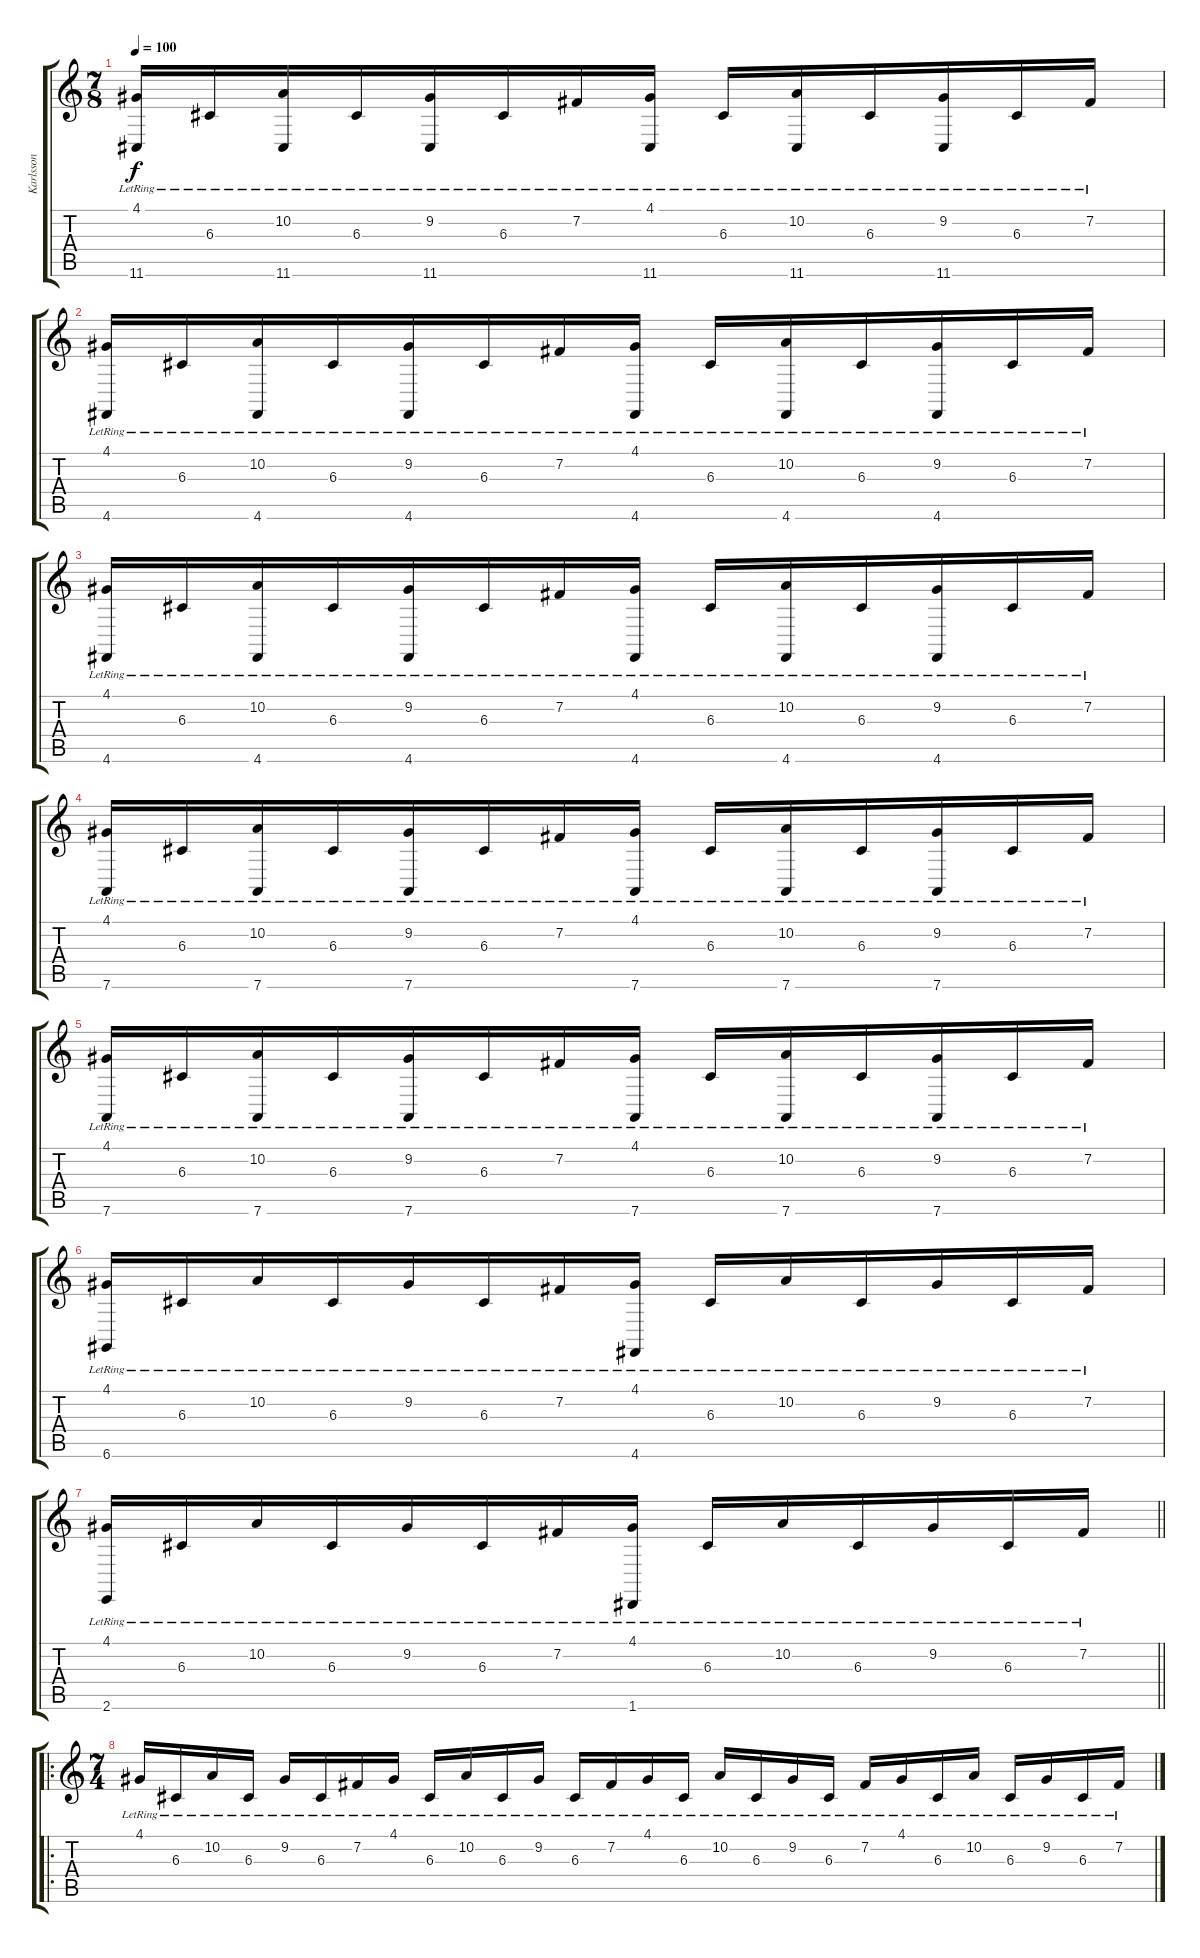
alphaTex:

\track ("Karlsson" "Karlsson") {instrument brightacousticpiano}
\staff {score tabs}
\tuning (E4 B3 G3 D3 A2 D2) {hide}
\ts (7 8)
\tempo 100
\clef g2
\ks c
(4.1{lr} 11.6{lr}).16{dy f} 6.3{lr}.16 (10.2{lr} 11.6{lr}).16 6.3{lr}.16 (9.2{lr} 11.6{lr}).16 6.3{lr}.16 7.2{lr}.16 (4.1{lr} 11.6{lr}).16 6.3{lr}.16 (10.2{lr} 11.6{lr}).16 6.3{lr}.16 (9.2{lr} 11.6{lr}).16 6.3{lr}.16 7.2{lr}.16 |
(4.1{lr} 4.6{lr}).16 6.3{lr}.16 (10.2{lr} 4.6{lr}).16 6.3{lr}.16 (9.2{lr} 4.6{lr}).16 6.3{lr}.16 7.2{lr}.16 (4.1{lr} 4.6{lr}).16 6.3{lr}.16 (10.2{lr} 4.6{lr}).16 6.3{lr}.16 (9.2{lr} 4.6{lr}).16 6.3{lr}.16 7.2{lr}.16 |
(4.1{lr} 4.6{lr}).16 6.3{lr}.16 (10.2{lr} 4.6{lr}).16 6.3{lr}.16 (9.2{lr} 4.6{lr}).16 6.3{lr}.16 7.2{lr}.16 (4.1{lr} 4.6{lr}).16 6.3{lr}.16 (10.2{lr} 4.6{lr}).16 6.3{lr}.16 (9.2{lr} 4.6{lr}).16 6.3{lr}.16 7.2{lr}.16 |
(4.1{lr} 7.6{lr}).16 6.3{lr}.16 (10.2{lr} 7.6{lr}).16 6.3{lr}.16 (9.2{lr} 7.6{lr}).16 6.3{lr}.16 7.2{lr}.16 (4.1{lr} 7.6{lr}).16 6.3{lr}.16 (10.2{lr} 7.6{lr}).16 6.3{lr}.16 (9.2{lr} 7.6{lr}).16 6.3{lr}.16 7.2{lr}.16 |
(4.1{lr} 7.6{lr}).16 6.3{lr}.16 (10.2{lr} 7.6{lr}).16 6.3{lr}.16 (9.2{lr} 7.6{lr}).16 6.3{lr}.16 7.2{lr}.16 (4.1{lr} 7.6{lr}).16 6.3{lr}.16 (10.2{lr} 7.6{lr}).16 6.3{lr}.16 (9.2{lr} 7.6{lr}).16 6.3{lr}.16 7.2{lr}.16 |
(4.1{lr} 6.6{lr}).16 6.3{lr}.16 10.2{lr}.16 6.3{lr}.16 9.2{lr}.16 6.3{lr}.16 7.2{lr}.16 (4.1{lr} 4.6{lr}).16 6.3{lr}.16 10.2{lr}.16 6.3{lr}.16 9.2{lr}.16 6.3{lr}.16 7.2{lr}.16 |
\barLineRight lightlight
(4.1{lr} 2.6{lr}).16 6.3{lr}.16 10.2{lr}.16 6.3{lr}.16 9.2{lr}.16 6.3{lr}.16 7.2{lr}.16 (4.1{lr} 1.6{lr}).16 6.3{lr}.16 10.2{lr}.16 6.3{lr}.16 9.2{lr}.16 6.3{lr}.16 7.2{lr}.16 |
\ro
\ts (7 4)
4.1{lr}.16 6.3{lr}.16 10.2{lr}.16 6.3{lr}.16 9.2{lr}.16 6.3{lr}.16 7.2{lr}.16 4.1{lr}.16 6.3{lr}.16 10.2{lr}.16 6.3{lr}.16 9.2{lr}.16 6.3{lr}.16 7.2{lr}.16 4.1{lr}.16 6.3{lr}.16 10.2{lr}.16 6.3{lr}.16 9.2{lr}.16 6.3{lr}.16 7.2{lr}.16 4.1{lr}.16 6.3{lr}.16 10.2{lr}.16 6.3{lr}.16 9.2{lr}.16 6.3{lr}.16 7.2{lr}.16
